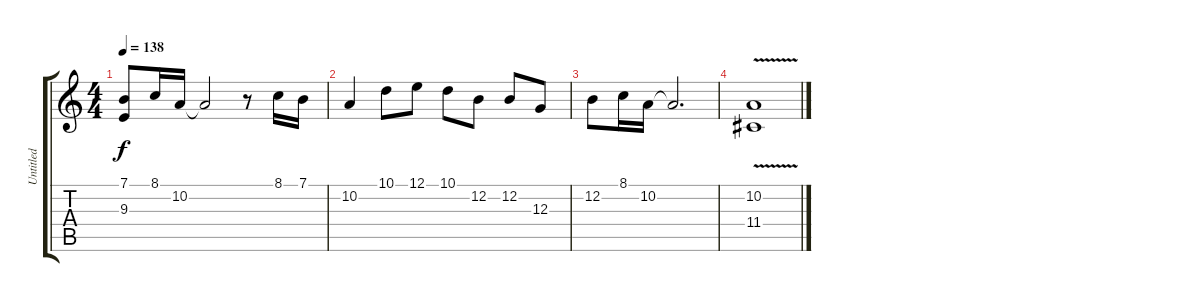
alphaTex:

\track ("Untitled" "Untitled") {instrument acousticgrandpiano}
\staff {score tabs}
\tuning (E4 B3 G3 D3 A2 E2) {hide}
\ts (4 4)
\tempo 138
\clef g2
\ks c
(7.1 9.3).8{dy f} 8.1.16 10.2.16 10.2{t}.2 r.8 8.1.16 7.1.16 |
10.2.4 10.1.8 12.1.8 10.1.8 12.2.8 12.2.8 12.3.8 |
12.2.8 8.1.16 10.2.16 10.2{t}.2{d} |
(10.2{v} 11.4{v}).1
